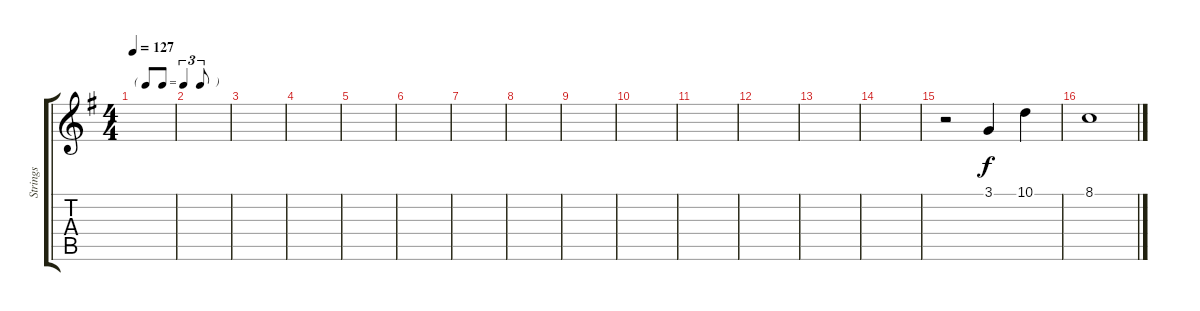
\track ("Strings" "Strings") {instrument stringensemble1}
\staff {score tabs}
\tuning (E4 B3 G3 D3 A2 E2) {hide}
\ts (4 4)
\tf triplet8th
\tempo 127
\clef g2
\ks g
|
|
|
|
|
|
|
|
|
|
|
|
|
|
r.2 3.1.4 10.1.4 |
8.1.1
